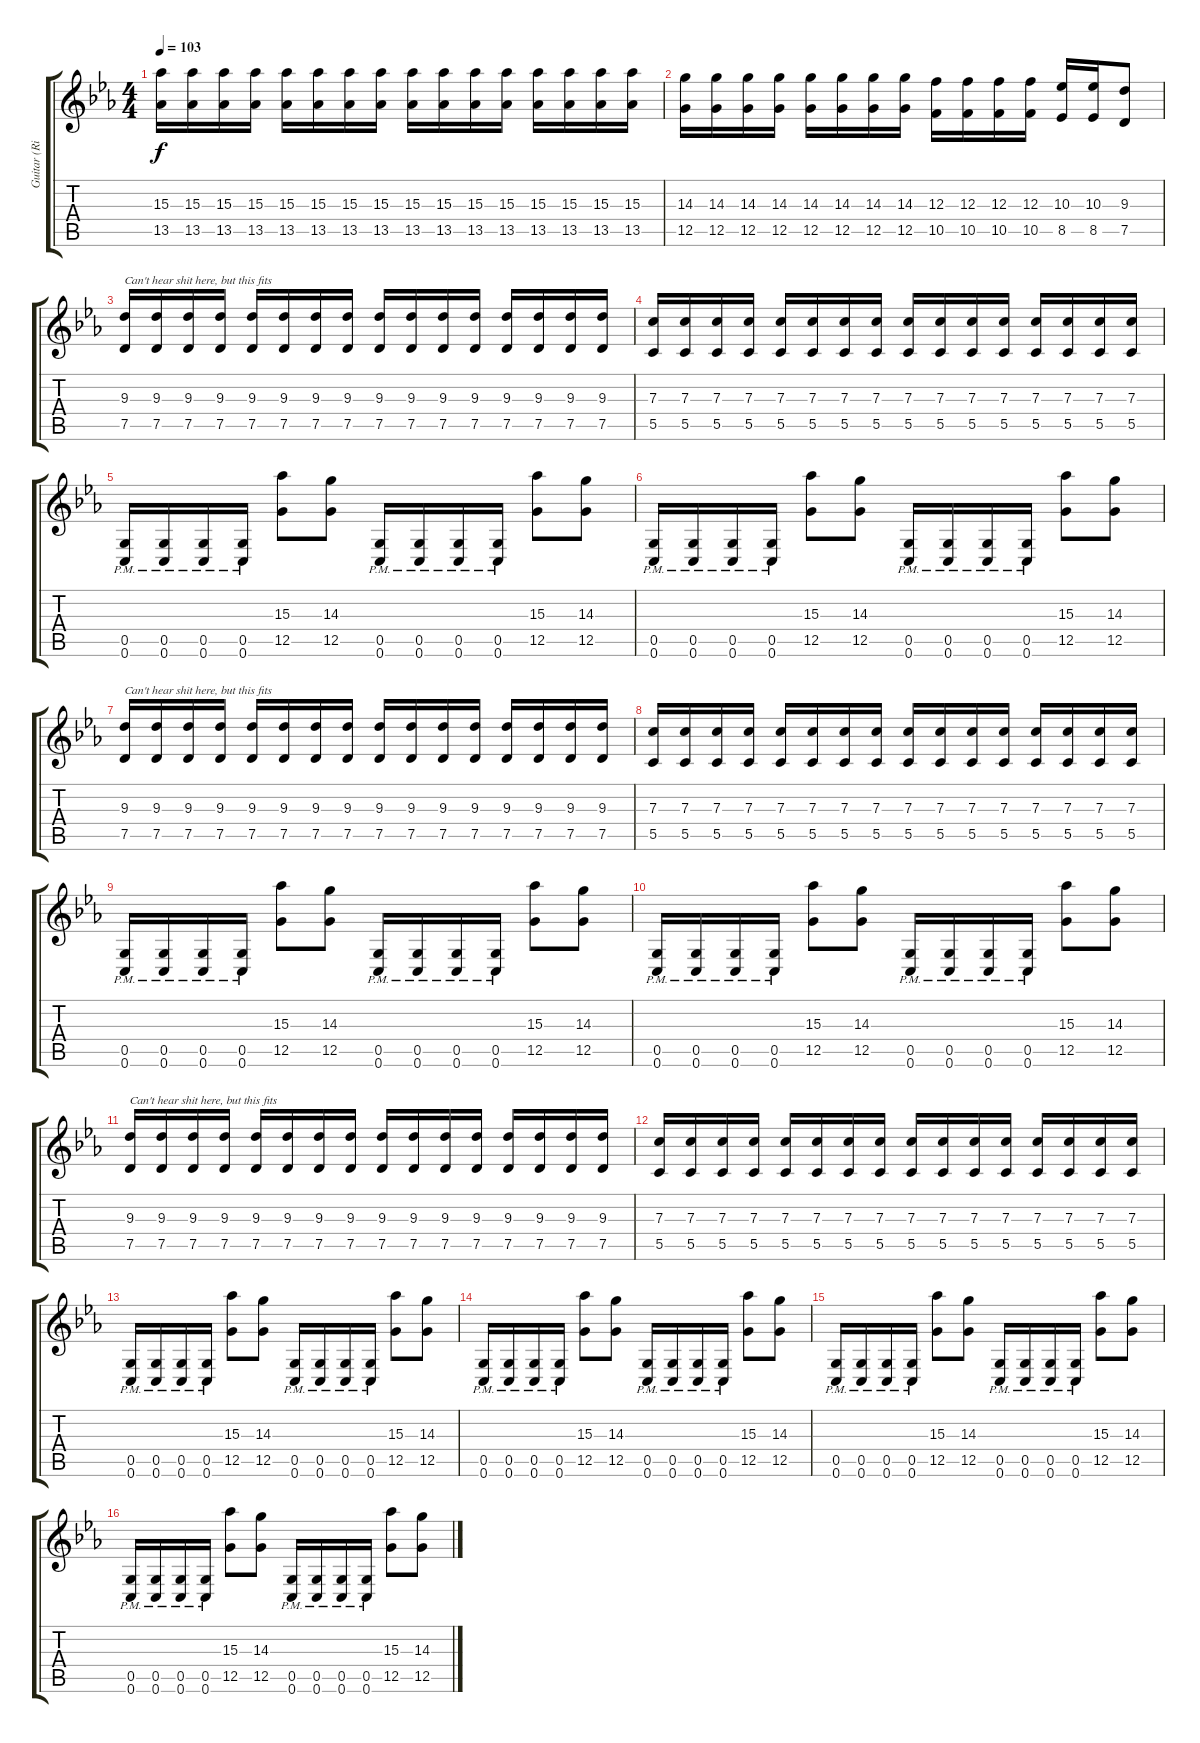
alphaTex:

\track ("Guitar (Right)" "Guitar (Ri") {instrument distortionguitar}
\staff {score tabs}
\tuning (D4 A3 F3 C3 G2 C2) {hide}
\ts (4 4)
\tempo 103
\clef g2
\ks cminor
(15.3 13.5).16{dy f} (15.3 13.5).16 (15.3 13.5).16 (15.3 13.5).16 (15.3 13.5).16 (15.3 13.5).16 (15.3 13.5).16 (15.3 13.5).16 (15.3 13.5).16 (15.3 13.5).16 (15.3 13.5).16 (15.3 13.5).16 (15.3 13.5).16 (15.3 13.5).16 (15.3 13.5).16 (15.3 13.5).16 |
(14.3 12.5).16 (14.3 12.5).16 (14.3 12.5).16 (14.3 12.5).16 (14.3 12.5).16 (14.3 12.5).16 (14.3 12.5).16 (14.3 12.5).16 (12.3 10.5).16 (12.3 10.5).16 (12.3 10.5).16 (12.3 10.5).16 (10.3 8.5).16 (10.3 8.5).16 (9.3 7.5).8 |
(9.3 7.5).16{txt "Can't hear shit here, but this fits"} (9.3 7.5).16 (9.3 7.5).16 (9.3 7.5).16 (9.3 7.5).16 (9.3 7.5).16 (9.3 7.5).16 (9.3 7.5).16 (9.3 7.5).16 (9.3 7.5).16 (9.3 7.5).16 (9.3 7.5).16 (9.3 7.5).16 (9.3 7.5).16 (9.3 7.5).16 (9.3 7.5).16 |
(7.3 5.5).16 (7.3 5.5).16 (7.3 5.5).16 (7.3 5.5).16 (7.3 5.5).16 (7.3 5.5).16 (7.3 5.5).16 (7.3 5.5).16 (7.3 5.5).16 (7.3 5.5).16 (7.3 5.5).16 (7.3 5.5).16 (7.3 5.5).16 (7.3 5.5).16 (7.3 5.5).16 (7.3 5.5).16 |
(0.5{pm} 0.6{pm}).16 (0.5{pm} 0.6{pm}).16 (0.5{pm} 0.6{pm}).16 (0.5{pm} 0.6{pm}).16 (15.3 12.5).8 (14.3 12.5).8 (0.5{pm} 0.6{pm}).16 (0.5{pm} 0.6{pm}).16 (0.5{pm} 0.6{pm}).16 (0.5{pm} 0.6{pm}).16 (15.3 12.5).8 (14.3 12.5).8 |
(0.5{pm} 0.6{pm}).16 (0.5{pm} 0.6{pm}).16 (0.5{pm} 0.6{pm}).16 (0.5{pm} 0.6{pm}).16 (15.3 12.5).8 (14.3 12.5).8 (0.5{pm} 0.6{pm}).16 (0.5{pm} 0.6{pm}).16 (0.5{pm} 0.6{pm}).16 (0.5{pm} 0.6{pm}).16 (15.3 12.5).8 (14.3 12.5).8 |
(9.3 7.5).16{txt "Can't hear shit here, but this fits"} (9.3 7.5).16 (9.3 7.5).16 (9.3 7.5).16 (9.3 7.5).16 (9.3 7.5).16 (9.3 7.5).16 (9.3 7.5).16 (9.3 7.5).16 (9.3 7.5).16 (9.3 7.5).16 (9.3 7.5).16 (9.3 7.5).16 (9.3 7.5).16 (9.3 7.5).16 (9.3 7.5).16 |
(7.3 5.5).16 (7.3 5.5).16 (7.3 5.5).16 (7.3 5.5).16 (7.3 5.5).16 (7.3 5.5).16 (7.3 5.5).16 (7.3 5.5).16 (7.3 5.5).16 (7.3 5.5).16 (7.3 5.5).16 (7.3 5.5).16 (7.3 5.5).16 (7.3 5.5).16 (7.3 5.5).16 (7.3 5.5).16 |
(0.5{pm} 0.6{pm}).16 (0.5{pm} 0.6{pm}).16 (0.5{pm} 0.6{pm}).16 (0.5{pm} 0.6{pm}).16 (15.3 12.5).8 (14.3 12.5).8 (0.5{pm} 0.6{pm}).16 (0.5{pm} 0.6{pm}).16 (0.5{pm} 0.6{pm}).16 (0.5{pm} 0.6{pm}).16 (15.3 12.5).8 (14.3 12.5).8 |
(0.5{pm} 0.6{pm}).16 (0.5{pm} 0.6{pm}).16 (0.5{pm} 0.6{pm}).16 (0.5{pm} 0.6{pm}).16 (15.3 12.5).8 (14.3 12.5).8 (0.5{pm} 0.6{pm}).16 (0.5{pm} 0.6{pm}).16 (0.5{pm} 0.6{pm}).16 (0.5{pm} 0.6{pm}).16 (15.3 12.5).8 (14.3 12.5).8 |
(9.3 7.5).16{txt "Can't hear shit here, but this fits"} (9.3 7.5).16 (9.3 7.5).16 (9.3 7.5).16 (9.3 7.5).16 (9.3 7.5).16 (9.3 7.5).16 (9.3 7.5).16 (9.3 7.5).16 (9.3 7.5).16 (9.3 7.5).16 (9.3 7.5).16 (9.3 7.5).16 (9.3 7.5).16 (9.3 7.5).16 (9.3 7.5).16 |
(7.3 5.5).16 (7.3 5.5).16 (7.3 5.5).16 (7.3 5.5).16 (7.3 5.5).16 (7.3 5.5).16 (7.3 5.5).16 (7.3 5.5).16 (7.3 5.5).16 (7.3 5.5).16 (7.3 5.5).16 (7.3 5.5).16 (7.3 5.5).16 (7.3 5.5).16 (7.3 5.5).16 (7.3 5.5).16 |
(0.5{pm} 0.6{pm}).16 (0.5{pm} 0.6{pm}).16 (0.5{pm} 0.6{pm}).16 (0.5{pm} 0.6{pm}).16 (15.3 12.5).8 (14.3 12.5).8 (0.5{pm} 0.6{pm}).16 (0.5{pm} 0.6{pm}).16 (0.5{pm} 0.6{pm}).16 (0.5{pm} 0.6{pm}).16 (15.3 12.5).8 (14.3 12.5).8 |
(0.5{pm} 0.6{pm}).16 (0.5{pm} 0.6{pm}).16 (0.5{pm} 0.6{pm}).16 (0.5{pm} 0.6{pm}).16 (15.3 12.5).8 (14.3 12.5).8 (0.5{pm} 0.6{pm}).16 (0.5{pm} 0.6{pm}).16 (0.5{pm} 0.6{pm}).16 (0.5{pm} 0.6{pm}).16 (15.3 12.5).8 (14.3 12.5).8 |
(0.5{pm} 0.6{pm}).16 (0.5{pm} 0.6{pm}).16 (0.5{pm} 0.6{pm}).16 (0.5{pm} 0.6{pm}).16 (15.3 12.5).8 (14.3 12.5).8 (0.5{pm} 0.6{pm}).16 (0.5{pm} 0.6{pm}).16 (0.5{pm} 0.6{pm}).16 (0.5{pm} 0.6{pm}).16 (15.3 12.5).8 (14.3 12.5).8 |
(0.5{pm} 0.6{pm}).16 (0.5{pm} 0.6{pm}).16 (0.5{pm} 0.6{pm}).16 (0.5{pm} 0.6{pm}).16 (15.3 12.5).8 (14.3 12.5).8 (0.5{pm} 0.6{pm}).16 (0.5{pm} 0.6{pm}).16 (0.5{pm} 0.6{pm}).16 (0.5{pm} 0.6{pm}).16 (15.3 12.5).8 (14.3 12.5).8
